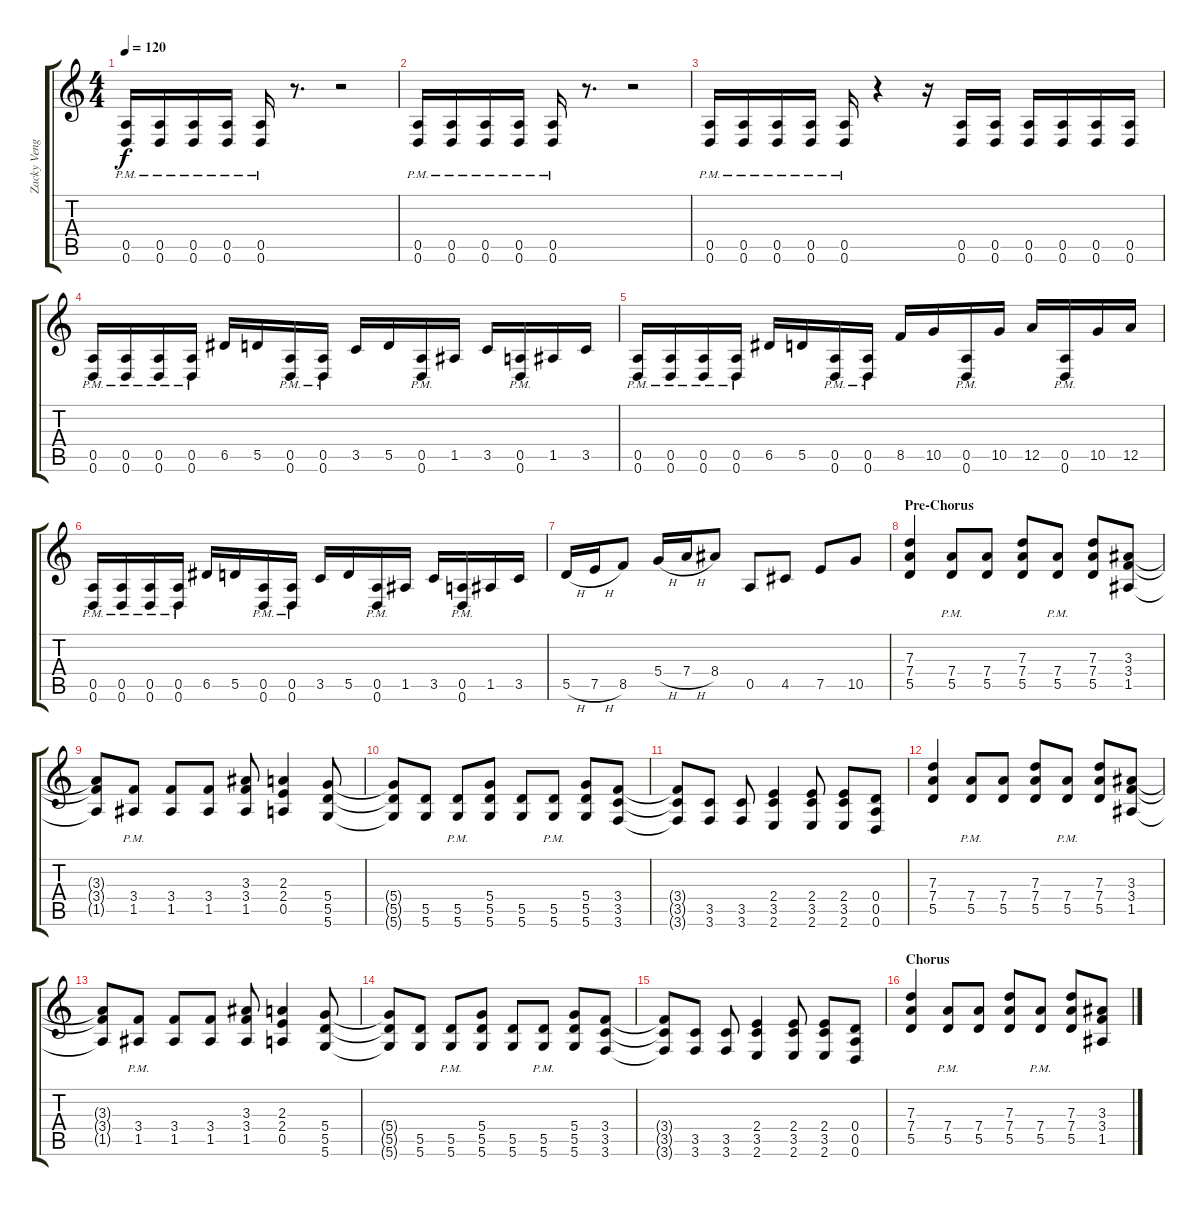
\track ("Zacky Vengeance (Rhythm)" "Zacky Veng") {instrument distortionguitar}
\staff {score tabs}
\tuning (E4 B3 G3 D3 A2 D2) {hide}
\ts (4 4)
\tempo 120
\clef g2
\ks c
(0.5{pm} 0.6{pm}).16{dy f} (0.5{pm} 0.6{pm}).16 (0.5{pm} 0.6{pm}).16 (0.5{pm} 0.6{pm}).16 (0.5{pm} 0.6{pm}).16 r.8{d} r.2 |
(0.5{pm} 0.6{pm}).16 (0.5{pm} 0.6{pm}).16 (0.5{pm} 0.6{pm}).16 (0.5{pm} 0.6{pm}).16 (0.5{pm} 0.6{pm}).16 r.8{d} r.2 |
(0.5{pm} 0.6{pm}).16 (0.5{pm} 0.6{pm}).16 (0.5{pm} 0.6{pm}).16 (0.5{pm} 0.6{pm}).16 (0.5{pm} 0.6{pm}).16 r.4 r.16 (0.5 0.6).16 (0.5 0.6).16 (0.5 0.6).16 (0.5 0.6).16 (0.5 0.6).16 (0.5 0.6).16 |
(0.5{pm} 0.6).16 (0.5{pm} 0.6).16 (0.5{pm} 0.6).16 (0.5{pm} 0.6).16 6.5.16 5.5.16 (0.5{pm} 0.6).16 (0.5{pm} 0.6).16 3.5.16 5.5.16 (0.5{pm} 0.6).16 1.5.16 3.5.16 (0.5{pm} 0.6).16 1.5.16 3.5.16 |
(0.5{pm} 0.6).16 (0.5{pm} 0.6).16 (0.5{pm} 0.6).16 (0.5{pm} 0.6).16 6.5.16 5.5.16 (0.5{pm} 0.6).16 (0.5{pm} 0.6).16 8.5.16 10.5.16 (0.5{pm} 0.6).16 10.5.16 12.5.16 (0.5{pm} 0.6).16 10.5.16 12.5.16 |
(0.5{pm} 0.6).16 (0.5{pm} 0.6).16 (0.5{pm} 0.6).16 (0.5{pm} 0.6).16 6.5.16 5.5.16 (0.5{pm} 0.6).16 (0.5{pm} 0.6).16 3.5.16 5.5.16 (0.5{pm} 0.6).16 1.5.16 3.5.16 (0.5{pm} 0.6).16 1.5.16 3.5.16 |
5.5{h}.16 7.5{h}.16 8.5.8 5.4{h}.16 7.4{h}.16 8.4.8 0.5.8 4.5.8 7.5.8 10.5.8 |
\section ("" "Pre-Chorus")
(7.3 7.4 5.5).4 (7.4{pm} 5.5{pm}).8 (7.4 5.5).8 (7.3 7.4 5.5).8 (7.4{pm} 5.5{pm}).8 (7.3 7.4 5.5).8 (3.3 3.4 1.5).8 |
(3.3{t} 3.4{t} 1.5{t}).8 (3.4{pm} 1.5{pm}).8 (3.4 1.5).8 (3.4 1.5).8 (3.3 3.4 1.5).8 (2.3 2.4 0.5).4 (5.4 5.5 5.6).8 |
(5.4{t} 5.5{t} 5.6{t}).8 (5.5 5.6).8 (5.5{pm} 5.6{pm}).8 (5.4 5.5 5.6).8 (5.5 5.6).8 (5.5{pm} 5.6{pm}).8 (5.4 5.5 5.6).8 (3.4 3.5 3.6).8 |
(3.4{t} 3.5{t} 3.6{t}).8 (3.5 3.6).8 (3.5 3.6).8 (2.4 3.5 2.6).4 (2.4 3.5 2.6).8 (2.4 3.5 2.6).8 (0.4 0.5 0.6).8 |
(7.3 7.4 5.5).4 (7.4{pm} 5.5{pm}).8 (7.4 5.5).8 (7.3 7.4 5.5).8 (7.4{pm} 5.5{pm}).8 (7.3 7.4 5.5).8 (3.3 3.4 1.5).8 |
(3.3{t} 3.4{t} 1.5{t}).8 (3.4{pm} 1.5{pm}).8 (3.4 1.5).8 (3.4 1.5).8 (3.3 3.4 1.5).8 (2.3 2.4 0.5).4 (5.4 5.5 5.6).8 |
(5.4{t} 5.5{t} 5.6{t}).8 (5.5 5.6).8 (5.5{pm} 5.6{pm}).8 (5.4 5.5 5.6).8 (5.5 5.6).8 (5.5{pm} 5.6{pm}).8 (5.4 5.5 5.6).8 (3.4 3.5 3.6).8 |
(3.4{t} 3.5{t} 3.6{t}).8 (3.5 3.6).8 (3.5 3.6).8 (2.4 3.5 2.6).4 (2.4 3.5 2.6).8 (2.4 3.5 2.6).8 (0.4 0.5 0.6).8 |
\section ("" "Chorus")
(7.3 7.4 5.5).4 (7.4{pm} 5.5{pm}).8 (7.4 5.5).8 (7.3 7.4 5.5).8 (7.4{pm} 5.5{pm}).8 (7.3 7.4 5.5).8 (3.3 3.4 1.5).8
